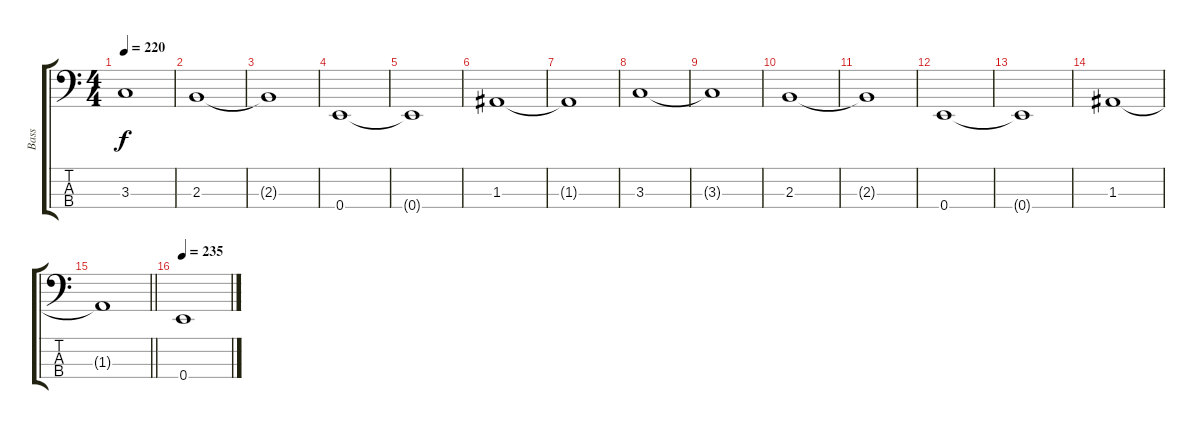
\track ("Bass" "Bass") {instrument electricbasspick}
\staff {score tabs}
\tuning (G2 D2 A1 E1) {hide}
\ts (4 4)
\tempo 220
\clef f4
\ks c
3.3{t}.1{dy f} |
2.3.1 |
2.3{t}.1 |
0.4.1 |
0.4{t}.1 |
1.3.1 |
1.3{t}.1 |
3.3.1 |
3.3{t}.1 |
2.3.1 |
2.3{t}.1 |
0.4.1 |
0.4{t}.1 |
1.3.1 |
\barLineRight lightlight
1.3{t}.1 |
\tempo 235
0.4.1
